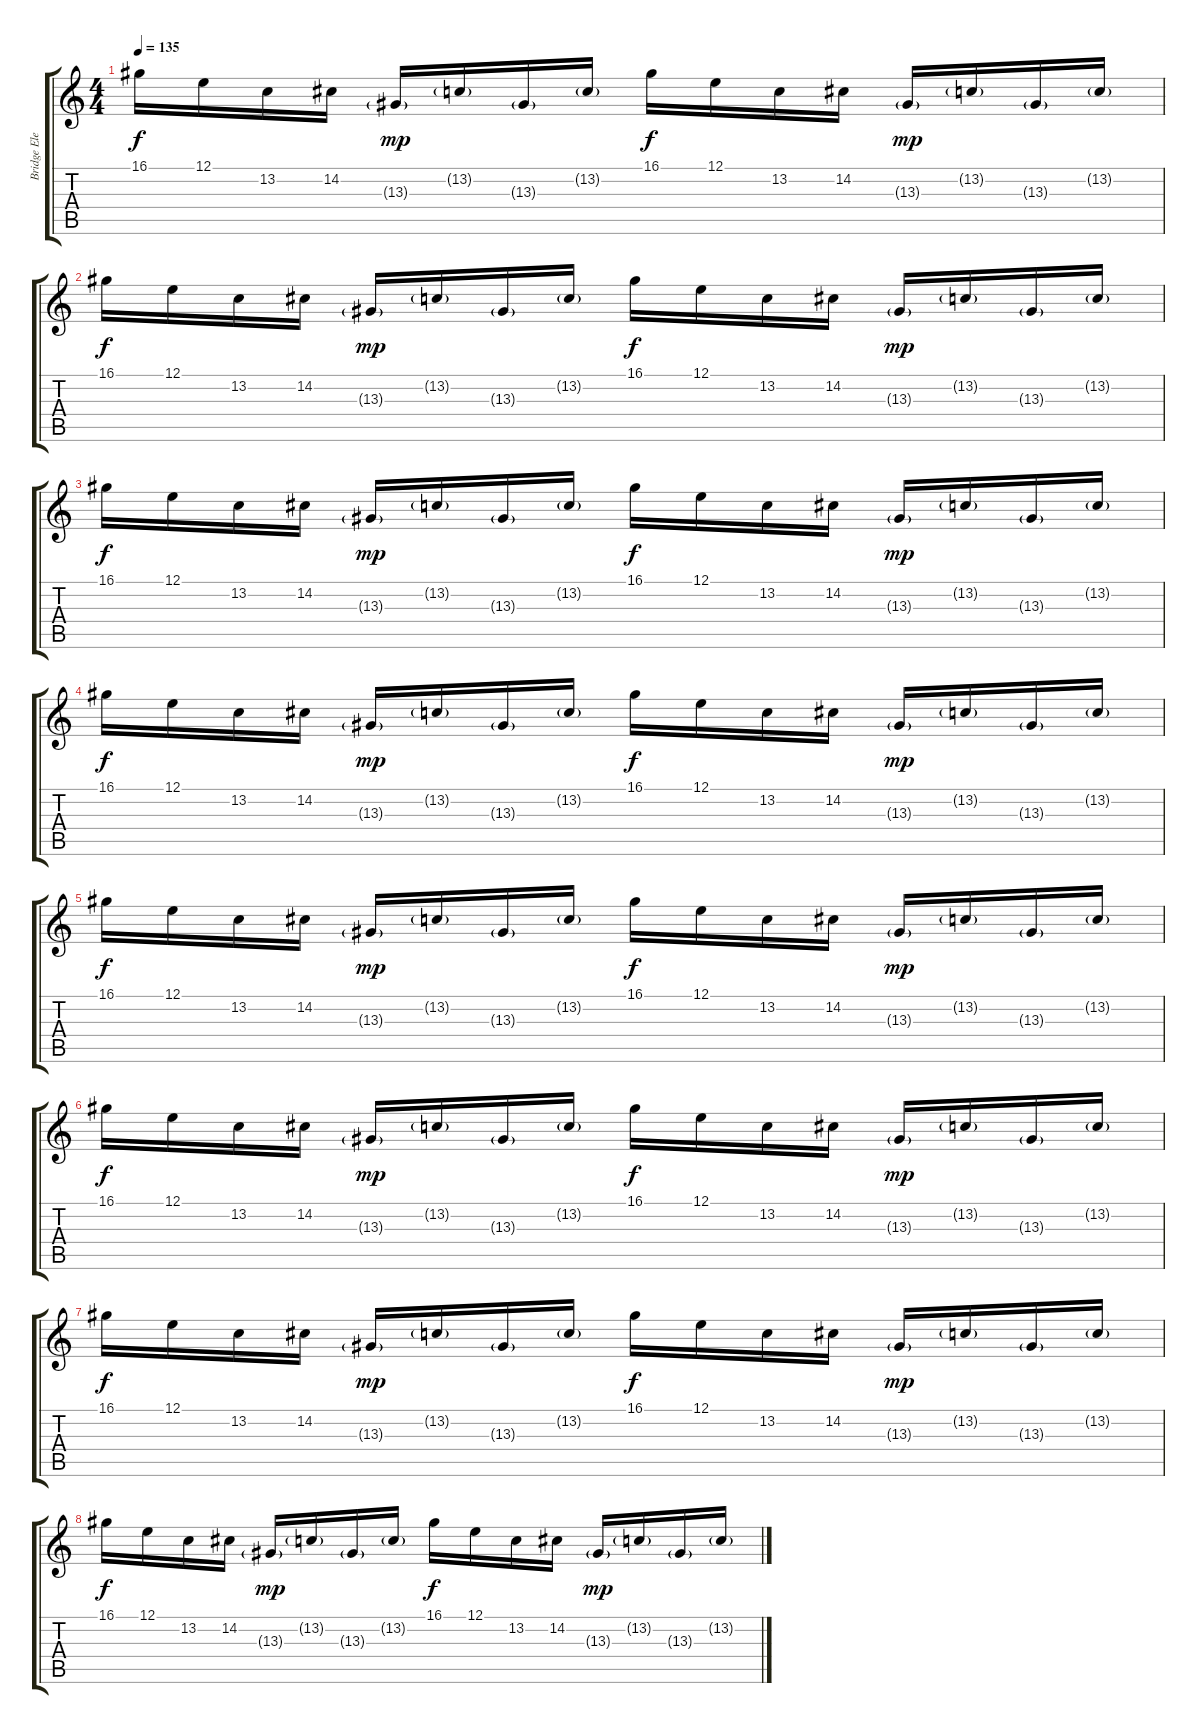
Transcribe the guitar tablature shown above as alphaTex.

\track ("Bridge Electric sound" "Bridge Ele") {instrument fx1rain}
\staff {score tabs}
\tuning (E4 B3 G3 D3 A2 E2) {hide}
\ts (4 4)
\tempo 135
\clef g2
\ks c
16.1.16{dy f} 12.1.16 13.2.16 14.2.16 13.3{g}.16{dy mp} 13.2{g}.16 13.3{g}.16 13.2{g}.16 16.1.16{dy f} 12.1.16 13.2.16 14.2.16 13.3{g}.16{dy mp} 13.2{g}.16 13.3{g}.16 13.2{g}.16 |
16.1.16{dy f} 12.1.16 13.2.16 14.2.16 13.3{g}.16{dy mp} 13.2{g}.16 13.3{g}.16 13.2{g}.16 16.1.16{dy f} 12.1.16 13.2.16 14.2.16 13.3{g}.16{dy mp} 13.2{g}.16 13.3{g}.16 13.2{g}.16 |
16.1.16{dy f} 12.1.16 13.2.16 14.2.16 13.3{g}.16{dy mp} 13.2{g}.16 13.3{g}.16 13.2{g}.16 16.1.16{dy f} 12.1.16 13.2.16 14.2.16 13.3{g}.16{dy mp} 13.2{g}.16 13.3{g}.16 13.2{g}.16 |
16.1.16{dy f} 12.1.16 13.2.16 14.2.16 13.3{g}.16{dy mp} 13.2{g}.16 13.3{g}.16 13.2{g}.16 16.1.16{dy f} 12.1.16 13.2.16 14.2.16 13.3{g}.16{dy mp} 13.2{g}.16 13.3{g}.16 13.2{g}.16 |
16.1.16{dy f} 12.1.16 13.2.16 14.2.16 13.3{g}.16{dy mp} 13.2{g}.16 13.3{g}.16 13.2{g}.16 16.1.16{dy f} 12.1.16 13.2.16 14.2.16 13.3{g}.16{dy mp} 13.2{g}.16 13.3{g}.16 13.2{g}.16 |
16.1.16{dy f} 12.1.16 13.2.16 14.2.16 13.3{g}.16{dy mp} 13.2{g}.16 13.3{g}.16 13.2{g}.16 16.1.16{dy f} 12.1.16 13.2.16 14.2.16 13.3{g}.16{dy mp} 13.2{g}.16 13.3{g}.16 13.2{g}.16 |
16.1.16{dy f} 12.1.16 13.2.16 14.2.16 13.3{g}.16{dy mp} 13.2{g}.16 13.3{g}.16 13.2{g}.16 16.1.16{dy f} 12.1.16 13.2.16 14.2.16 13.3{g}.16{dy mp} 13.2{g}.16 13.3{g}.16 13.2{g}.16 |
16.1.16{dy f} 12.1.16 13.2.16 14.2.16 13.3{g}.16{dy mp} 13.2{g}.16 13.3{g}.16 13.2{g}.16 16.1.16{dy f} 12.1.16 13.2.16 14.2.16 13.3{g}.16{dy mp} 13.2{g}.16 13.3{g}.16 13.2{g}.16
